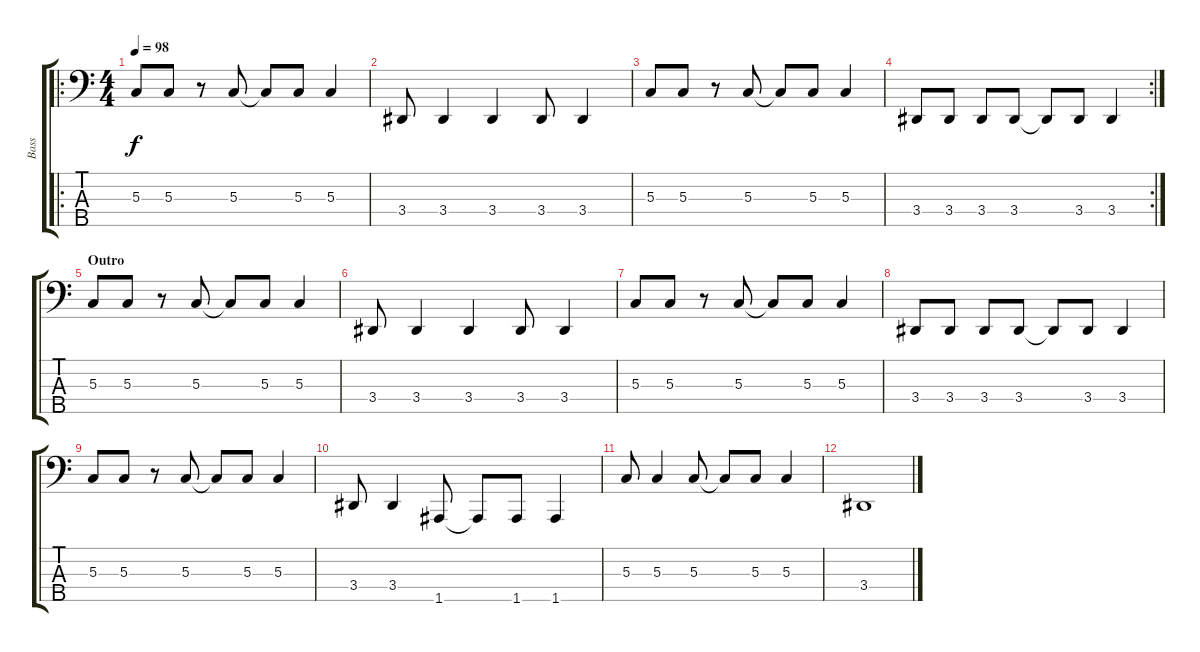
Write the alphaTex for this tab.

\track ("Bass" "Bass") {instrument electricbassfinger}
\staff {score tabs}
\tuning (F2 C2 G1 C1 A0) {hide}
\ro
\ts (4 4)
\tempo 98
\clef f4
\ks c
5.3.8{dy f} 5.3.8 r.8 5.3.8 5.3{t}.8 5.3.8 5.3.4 |
3.4.8 3.4.4 3.4.4 3.4.8 3.4.4 |
5.3.8 5.3.8 r.8 5.3.8 5.3{t}.8 5.3.8 5.3.4 |
\rc 2
3.4.8 3.4.8 3.4.8 3.4.8 3.4{t}.8 3.4.8 3.4.4 |
\section ("" "Outro")
5.3.8 5.3.8 r.8 5.3.8 5.3{t}.8 5.3.8 5.3.4 |
3.4.8 3.4.4 3.4.4 3.4.8 3.4.4 |
5.3.8 5.3.8 r.8 5.3.8 5.3{t}.8 5.3.8 5.3.4 |
3.4.8 3.4.8 3.4.8 3.4.8 3.4{t}.8 3.4.8 3.4.4 |
5.3.8 5.3.8 r.8 5.3.8 5.3{t}.8 5.3.8 5.3.4 |
3.4.8 3.4.4 1.5.8 1.5{t}.8 1.5.8 1.5.4 |
5.3.8 5.3.4 5.3.8 5.3{t}.8 5.3.8 5.3.4 |
3.4.1
